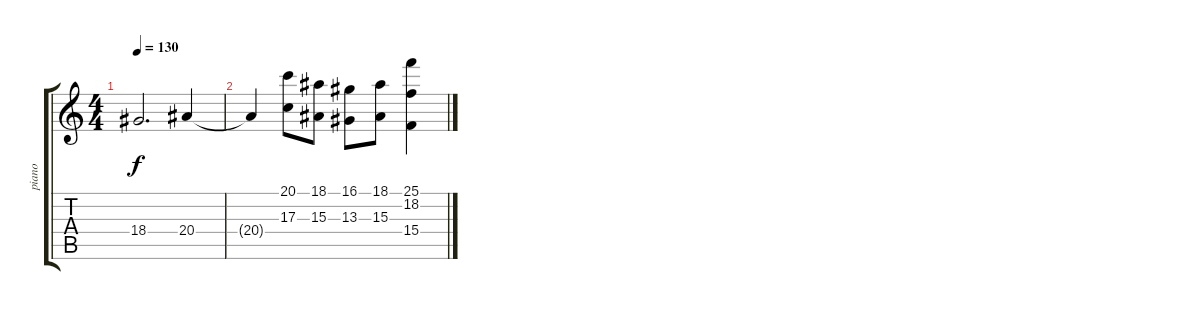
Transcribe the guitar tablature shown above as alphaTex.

\track ("piano" "piano") {instrument acousticgrandpiano}
\staff {score tabs}
\tuning (E4 B3 G3 D3 A2 E2) {hide}
\ts (4 4)
\tempo 130
\clef g2
\ks c
18.4.2{d dy f} 20.4.4 |
20.4{t}.4 (20.1 17.3).8 (18.1 15.3).8 (16.1 13.3).8 (18.1 15.3).8 (25.1 18.2 15.4).4
